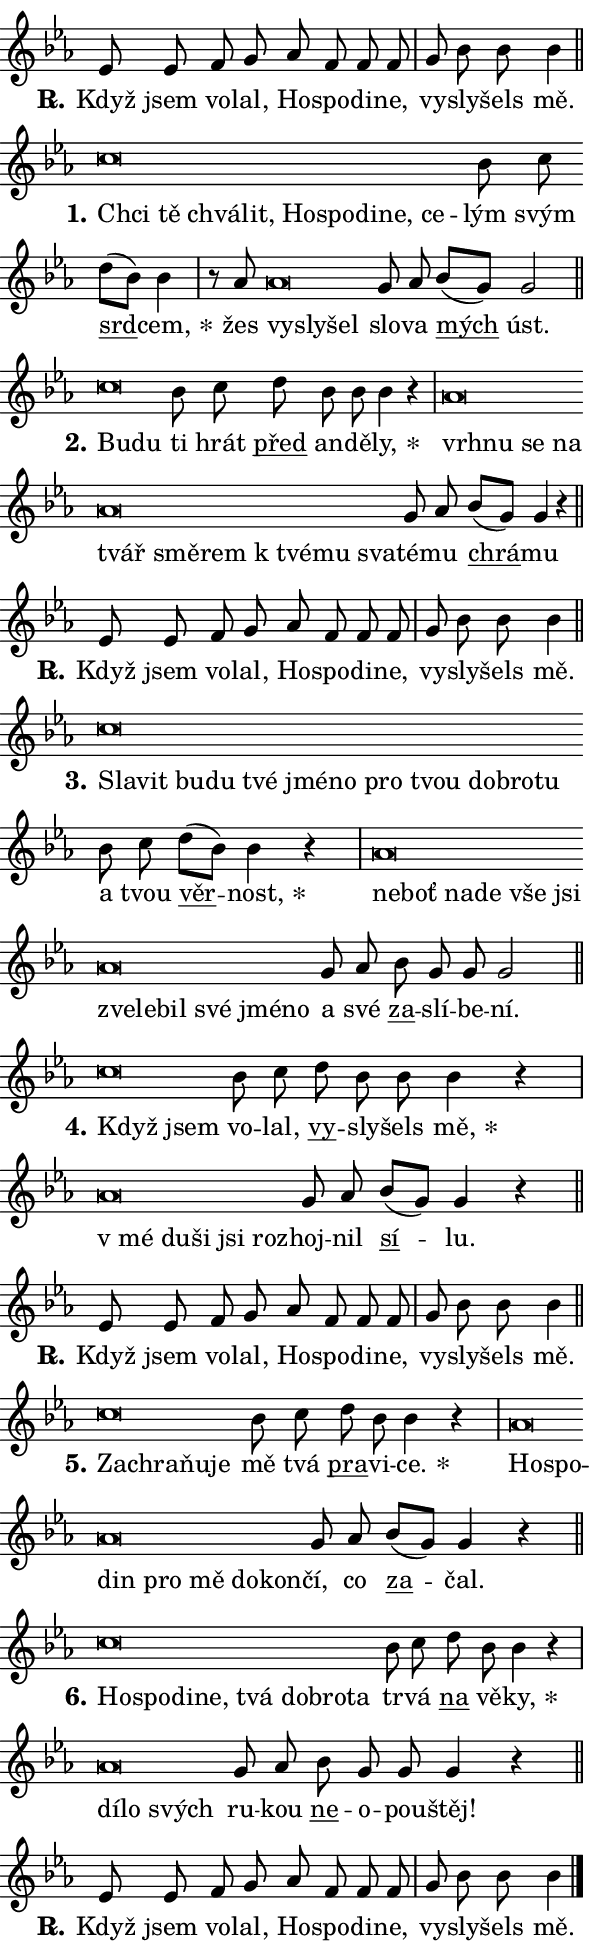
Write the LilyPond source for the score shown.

\version "2.24.0"
\header { tagline = "" }
\paper {
  indent = 0\cm
  top-margin = 0\cm
  right-margin = 0.13\cm % to fit lyric hyphens
  bottom-margin = 0\cm
  left-margin = 0\cm
  paper-width = 10\cm
  page-breaking = #ly:one-page-breaking
  system-system-spacing.basic-distance = #11
  score-system-spacing.basic-distance = #11
  ragged-last = ##f
}


%% Author: Thomas Morley
%% https://lists.gnu.org/archive/html/lilypond-user/2020-05/msg00002.html
#(define (line-position grob)
"Returns position of @var[grob} in current system:
   @code{'start}, if at first time-step
   @code{'end}, if at last time-step
   @code{'middle} otherwise
"
  (let* ((col (ly:item-get-column grob))
         (ln (ly:grob-object col 'left-neighbor))
         (rn (ly:grob-object col 'right-neighbor))
         (col-to-check-left (if (ly:grob? ln) ln col))
         (col-to-check-right (if (ly:grob? rn) rn col))
         (break-dir-left
           (and
             (ly:grob-property col-to-check-left 'non-musical #f)
             (ly:item-break-dir col-to-check-left)))
         (break-dir-right
           (and
             (ly:grob-property col-to-check-right 'non-musical #f)
             (ly:item-break-dir col-to-check-right))))
        (cond ((eqv? 1 break-dir-left) 'start)
              ((eqv? -1 break-dir-right) 'end)
              (else 'middle))))

#(define (tranparent-at-line-position vctor)
  (lambda (grob)
  "Relying on @code{line-position} select the relevant enry from @var{vctor}.
Used to determine transparency,"
    (case (line-position grob)
      ((end) (not (vector-ref vctor 0)))
      ((middle) (not (vector-ref vctor 1)))
      ((start) (not (vector-ref vctor 2))))))

noteHeadBreakVisibility =
#(define-music-function (break-visibility)(vector?)
"Makes @code{NoteHead}s transparent relying on @var{break-visibility}"
#{
  \override NoteHead.transparent =
    #(tranparent-at-line-position break-visibility)
#})

#(define delete-ledgers-for-transparent-note-heads
  (lambda (grob)
    "Reads whether a @code{NoteHead} is transparent.
If so this @code{NoteHead} is removed from @code{'note-heads} from
@var{grob}, which is supposed to be @code{LedgerLineSpanner}.
As a result ledgers are not printed for this @code{NoteHead}"
    (let* ((nhds-array (ly:grob-object grob 'note-heads))
           (nhds-list
             (if (ly:grob-array? nhds-array)
                 (ly:grob-array->list nhds-array)
                 '()))
           ;; Relies on the transparent-property being done before
           ;; Staff.LedgerLineSpanner.after-line-breaking is executed.
           ;; This is fragile ...
           (to-keep
             (remove
               (lambda (nhd)
                 (ly:grob-property nhd 'transparent #f))
               nhds-list)))
      ;; TODO find a better method to iterate over grob-arrays, similiar
      ;; to filter/remove etc for lists
      ;; For now rebuilt from scratch
      (set! (ly:grob-object grob 'note-heads)  '())
      (for-each
        (lambda (nhd)
          (ly:pointer-group-interface::add-grob grob 'note-heads nhd))
        to-keep))))

squashNotes = {
  \override NoteHead.X-extent = #'(-0.2 . 0.2)
  \override NoteHead.Y-extent = #'(-0.75 . 0)
  \override NoteHead.stencil =
    #(lambda (grob)
       (let ((pos (ly:grob-property grob 'staff-position)))
         (begin
           (if (< pos -7) (display "ERROR: Lower brevis then expected\n") (display ""))
           (if (<= pos -6) ly:text-interface::print ly:note-head::print))))
}
unSquashNotes = {
  \revert NoteHead.X-extent
  \revert NoteHead.Y-extent
  \revert NoteHead.stencil
}

hideNotes = \noteHeadBreakVisibility #begin-of-line-visible
unHideNotes = \noteHeadBreakVisibility #all-visible

% work-around for resetting accidentals
% https://lilypond.org/doc/v2.23/Documentation/notation/displaying-rhythms#unmetered-music
cadenzaMeasure = {
  \cadenzaOff
  \partial 1024 s1024
  \cadenzaOn
}

#(define-markup-command (accent layout props text) (markup?)
  "Underline accented syllable"
  (interpret-markup layout props
    #{\markup \override #'(offset . 4.3) \underline { #text }#}))

responsum = \markup \concat {
  "R" \hspace #-1.05 \path #0.1 #'((moveto 0 0.07) (lineto 0.9 0.8)) \hspace #0.05 "."
}

spaceSize = #0.6828661417322834 % exact space size for TeX Gyre Schola

\layout {
  \context {
    \Staff
    \remove "Time_signature_engraver"
    \override LedgerLineSpanner.after-line-breaking = #delete-ledgers-for-transparent-note-heads
  }
  \context {
    \Lyrics {
      \override LyricSpace.minimum-distance = \spaceSize
      \override LyricText.font-name = #"TeX Gyre Schola"
      \override LyricText.font-size = 1
      \override StanzaNumber.font-name = #"TeX Gyre Schola Bold"
      \override StanzaNumber.font-size = 1
    }
  }
  \context {
    \Score 
    \override NoteHead.text =
      #(lambda (grob) 
        (let ((pos (ly:grob-property grob 'staff-position)))
          #{\markup {
            \combine
              \halign #-0.55 \raise #(if (= pos -6) 0 0.5) \override #'(thickness . 2) \draw-line #'(3.2 . 0)
              \musicglyph "noteheads.sM1"
          }#}))
  }
}

% magnetic-lyrics.ily
%
%   written by
%     Jean Abou Samra <jean@abou-samra.fr>
%     Werner Lemberg <wl@gnu.org>
%
%   adapted by
%     Jiri Hon <jiri.hon@gmail.com>
%
% Version 2022-Apr-15

% https://www.mail-archive.com/lilypond-user@gnu.org/msg149350.html

#(define (Left_hyphen_pointer_engraver context)
   "Collect syllable-hyphen-syllable occurrences in lyrics and store
them in properties.  This engraver only looks to the left.  For
example, if the lyrics input is @code{foo -- bar}, it does the
following.

@itemize @bullet
@item
Set the @code{text} property of the @code{LyricHyphen} grob between
@q{foo} and @q{bar} to @code{foo}.

@item
Set the @code{left-hyphen} property of the @code{LyricText} grob with
text @q{foo} to the @code{LyricHyphen} grob between @q{foo} and
@q{bar}.
@end itemize

Use this auxiliary engraver in combination with the
@code{lyric-@/text::@/apply-@/magnetic-@/offset!} hook."
   (let ((hyphen #f)
         (text #f))
     (make-engraver
      (acknowledgers
       ((lyric-syllable-interface engraver grob source-engraver)
        (set! text grob)))
      (end-acknowledgers
       ((lyric-hyphen-interface engraver grob source-engraver)
        ;(when (not (grob::has-interface grob 'lyric-space-interface))
          (set! hyphen grob)));)
      ((stop-translation-timestep engraver)
       (when (and text hyphen)
         (ly:grob-set-object! text 'left-hyphen hyphen))
       (set! text #f)
       (set! hyphen #f)))))

#(define (lyric-text::apply-magnetic-offset! grob)
   "If the space between two syllables is less than the value in
property @code{LyricText@/.details@/.squash-threshold}, move the right
syllable to the left so that it gets concatenated with the left
syllable.

Use this function as a hook for
@code{LyricText@/.after-@/line-@/breaking} if the
@code{Left_@/hyphen_@/pointer_@/engraver} is active."
   (let ((hyphen (ly:grob-object grob 'left-hyphen #f)))
     (when hyphen
       (let ((left-text (ly:spanner-bound hyphen LEFT)))
         (when (grob::has-interface left-text 'lyric-syllable-interface)
           (let* ((common (ly:grob-common-refpoint grob left-text X))
                  (this-x-ext (ly:grob-extent grob common X))
                  (left-x-ext
                   (begin
                     ;; Trigger magnetism for left-text.
                     (ly:grob-property left-text 'after-line-breaking)
                     (ly:grob-extent left-text common X)))
                  ;; `delta` is the gap width between two syllables.
                  (delta (- (interval-start this-x-ext)
                            (interval-end left-x-ext)))
                  (details (ly:grob-property grob 'details))
                  (threshold (assoc-get 'squash-threshold details 0.2)))
             (when (< delta threshold)
               (let* (;; We have to manipulate the input text so that
                      ;; ligatures crossing syllable boundaries are not
                      ;; disabled.  For languages based on the Latin
                      ;; script this is essentially a beautification.
                      ;; However, for non-Western scripts it can be a
                      ;; necessity.
                      (lt (ly:grob-property left-text 'text))
                      (rt (ly:grob-property grob 'text))
                      (is-space (grob::has-interface hyphen 'lyric-space-interface))
                      (space (if is-space " " ""))
                      (extra-delta (if is-space spaceSize 0))
                      ;; Append new syllable.
                      (ltrt-space (if (and (string? lt) (string? rt))
                                (string-append lt space rt)
                                (make-concat-markup (list lt space rt))))
                      ;; Right-align `ltrt` to the right side.
                      (ltrt-space-markup (grob-interpret-markup
                               grob
                               (make-translate-markup
                                (cons (interval-length this-x-ext) 0)
                                (make-right-align-markup ltrt-space)))))
                 (begin
                   ;; Don't print `left-text`.
                   (ly:grob-set-property! left-text 'stencil #f)
                   ;; Set text and stencil (which holds all collected
                   ;; syllables so far) and shift it to the left.
                   (ly:grob-set-property! grob 'text ltrt-space)
                   (ly:grob-set-property! grob 'stencil ltrt-space-markup)
                   (ly:grob-translate-axis! grob (- (- delta extra-delta)) X))))))))))


#(define (lyric-hyphen::displace-bounds-first grob)
   ;; Make very sure this callback isn't triggered too early.
   (let ((left (ly:spanner-bound grob LEFT))
         (right (ly:spanner-bound grob RIGHT)))
     (ly:grob-property left 'after-line-breaking)
     (ly:grob-property right 'after-line-breaking)
     (ly:lyric-hyphen::print grob)))

squashThreshold = #0.4

\layout {
  \context {
    \Lyrics
    \consists #Left_hyphen_pointer_engraver
    \override LyricText.after-line-breaking =
      #lyric-text::apply-magnetic-offset!
    \override LyricHyphen.stencil = #lyric-hyphen::displace-bounds-first
    \override LyricText.details.squash-threshold = \squashThreshold
    \override LyricHyphen.minimum-distance = 0
    \override LyricHyphen.minimum-length = \squashThreshold
  }
}

squashText = \override LyricText.details.squash-threshold = 9999
unSquashText = \override LyricText.details.squash-threshold = \squashThreshold

leftText = \override LyricText.self-alignment-X = #LEFT
unLeftText = \revert LyricText.self-alignment-X

starOffset = #(lambda (grob) 
                (let ((x_offset (ly:self-alignment-interface::aligned-on-x-parent grob)))
                  (if (= x_offset 0) 0 (+ x_offset 1.2))))

star = #(define-music-function (syllable)(string?)
"Append star separator at the end of a syllable"
#{
  \once \override LyricText.X-offset = #starOffset
  \lyricmode { \markup {
    #syllable
    \override #'((font-name . "TeX Gyre Schola Bold")) \hspace #0.2 \lower #0.65 \larger "*"
  } }
#})

starAccent = #(define-music-function (syllable)(string?)
"Append star separator at the end of a syllable and make accent"
#{
  \once \override LyricText.X-offset = #starOffset
  \lyricmode { \markup {
    \accent #syllable
    \override #'((font-name . "TeX Gyre Schola Bold")) \hspace #0.2 \lower #0.65 \larger "*"
  } }
#})

breath = #(define-music-function (syllable)(string?)
"Append breathing indicator at the end of a syllable"
#{
  \lyricmode { \markup { #syllable "+" } }
#})

optionalBreath = #(define-music-function (syllable)(string?)
"Append optional breathing indicator at the end of a syllable"
#{
  \lyricmode { \markup { #syllable "(+)" } }
#})


\score {
    <<
        \new Voice = "melody" { \cadenzaOn \key es \major \relative { es'8 es f g \bar "" as f f f \cadenzaMeasure \bar "|" g bes bes bes4 \cadenzaMeasure \bar "||" \break } }
        \new Lyrics \lyricsto "melody" { \lyricmode { \set stanza = \responsum
Když jsem vo -- lal, Ho -- spo -- di -- ne, vy -- sly -- šels mě. } }
    >>
    \layout {}
}

\score {
    <<
        \new Voice = "melody" { \cadenzaOn \key es \major \relative { \squashNotes c''\breve*1/16 \hideNotes \breve*1/16 \bar "" \breve*1/16 \bar "" \breve*1/16 \bar "" \breve*1/16 \bar "" \breve*1/16 \bar "" \breve*1/16 \bar "" \breve*1/16 \breve*1/16 \bar "" \unHideNotes \unSquashNotes bes8 c \bar "" d[( bes)] bes4 \cadenzaMeasure \bar "|" r8 as \squashNotes as\breve*1/16 \hideNotes \breve*1/16 \breve*1/16 \bar "" \unHideNotes \unSquashNotes g8 as \bar "" bes[( g)] g2 \cadenzaMeasure \bar "||" \break } }
        \new Lyrics \lyricsto "melody" { \lyricmode { \set stanza = "1."
\leftText Chci \squashText tě chvá -- lit, Ho -- spo -- di -- ne, ce -- \unLeftText \unSquashText lým svým \markup \accent srd -- \star cem, žes \leftText vy -- \squashText sly -- šel \unLeftText \unSquashText slo -- va \markup \accent mých úst. } }
    >>
    \layout {}
}

\score {
    <<
        \new Voice = "melody" { \cadenzaOn \key es \major \relative { \squashNotes c''\breve*1/16 \hideNotes \breve*1/16 \bar "" \unHideNotes \unSquashNotes bes8 c \bar "" d bes bes bes4 r \cadenzaMeasure \bar "|" \squashNotes as\breve*1/16 \hideNotes \breve*1/16 \bar "" \breve*1/16 \bar "" \breve*1/16 \bar "" \breve*1/16 \bar "" \breve*1/16 \bar "" \breve*1/16 \bar "" \breve*1/16 \bar "" \breve*1/16 \breve*1/16 \bar "" \unHideNotes \unSquashNotes g8 as \bar "" bes[( g)] g4 r \cadenzaMeasure \bar "||" \break } }
        \new Lyrics \lyricsto "melody" { \lyricmode { \set stanza = "2."
\leftText Bu -- \squashText du \unLeftText \unSquashText ti hrát \markup \accent před an -- dě -- \star ly, \leftText vrh -- \squashText nu se na tvář smě -- rem "k tvé" -- mu sva -- \unLeftText \unSquashText té -- mu \markup \accent chrá -- mu } }
    >>
    \layout {}
}

\score {
    <<
        \new Voice = "melody" { \cadenzaOn \key es \major \relative { es'8 es f g \bar "" as f f f \cadenzaMeasure \bar "|" g bes bes bes4 \cadenzaMeasure \bar "||" \break } }
        \new Lyrics \lyricsto "melody" { \lyricmode { \set stanza = \responsum
Když jsem vo -- lal, Ho -- spo -- di -- ne, vy -- sly -- šels mě. } }
    >>
    \layout {}
}

\score {
    <<
        \new Voice = "melody" { \cadenzaOn \key es \major \relative { \squashNotes c''\breve*1/16 \hideNotes \breve*1/16 \bar "" \breve*1/16 \bar "" \breve*1/16 \bar "" \breve*1/16 \bar "" \breve*1/16 \bar "" \breve*1/16 \bar "" \breve*1/16 \bar "" \breve*1/16 \bar "" \breve*1/16 \bar "" \breve*1/16 \breve*1/16 \bar "" \unHideNotes \unSquashNotes bes8 c \bar "" d[( bes)] bes4 r \cadenzaMeasure \bar "|" \squashNotes as\breve*1/16 \hideNotes \breve*1/16 \bar "" \breve*1/16 \bar "" \breve*1/16 \bar "" \breve*1/16 \bar "" \breve*1/16 \bar "" \breve*1/16 \bar "" \breve*1/16 \bar "" \breve*1/16 \bar "" \breve*1/16 \bar "" \breve*1/16 \breve*1/16 \bar "" \unHideNotes \unSquashNotes g8 as \bar "" bes g g g2 \cadenzaMeasure \bar "||" \break } }
        \new Lyrics \lyricsto "melody" { \lyricmode { \set stanza = "3."
\leftText Sla -- \squashText vit bu -- du tvé jmé -- no pro tvou dob -- ro -- tu \unLeftText \unSquashText a tvou \markup \accent věr -- \star nost, \leftText ne -- \squashText boť na -- de vše jsi zve -- le -- bil své jmé -- no \unLeftText \unSquashText a své \markup \accent za -- slí -- be -- ní. } }
    >>
    \layout {}
}

\score {
    <<
        \new Voice = "melody" { \cadenzaOn \key es \major \relative { \squashNotes c''\breve*1/16 \hideNotes \breve*1/16 \bar "" \unHideNotes \unSquashNotes bes8 c \bar "" d bes bes bes4 r \cadenzaMeasure \bar "|" \squashNotes as\breve*1/16 \hideNotes \breve*1/16 \bar "" \breve*1/16 \bar "" \breve*1/16 \breve*1/16 \bar "" \unHideNotes \unSquashNotes g8 as \bar "" bes[( g)] g4 r \cadenzaMeasure \bar "||" \break } }
        \new Lyrics \lyricsto "melody" { \lyricmode { \set stanza = "4."
\leftText Když \squashText jsem \unLeftText \unSquashText vo -- lal, \markup \accent vy -- sly -- šels \star mě, \leftText "v mé" \squashText du -- ši jsi roz -- \unLeftText \unSquashText hoj -- nil \markup \accent sí -- lu. } }
    >>
    \layout {}
}

\score {
    <<
        \new Voice = "melody" { \cadenzaOn \key es \major \relative { es'8 es f g \bar "" as f f f \cadenzaMeasure \bar "|" g bes bes bes4 \cadenzaMeasure \bar "||" \break } }
        \new Lyrics \lyricsto "melody" { \lyricmode { \set stanza = \responsum
Když jsem vo -- lal, Ho -- spo -- di -- ne, vy -- sly -- šels mě. } }
    >>
    \layout {}
}

\score {
    <<
        \new Voice = "melody" { \cadenzaOn \key es \major \relative { \squashNotes c''\breve*1/16 \hideNotes \breve*1/16 \bar "" \breve*1/16 \breve*1/16 \bar "" \unHideNotes \unSquashNotes bes8 c \bar "" d bes bes4 r \cadenzaMeasure \bar "|" \squashNotes as\breve*1/16 \hideNotes \breve*1/16 \bar "" \breve*1/16 \bar "" \breve*1/16 \bar "" \breve*1/16 \bar "" \breve*1/16 \breve*1/16 \bar "" \unHideNotes \unSquashNotes g8 as \bar "" bes[( g)] g4 r \cadenzaMeasure \bar "||" \break } }
        \new Lyrics \lyricsto "melody" { \lyricmode { \set stanza = "5."
\leftText Za -- \squashText chra -- ňu -- je \unLeftText \unSquashText mě tvá \markup \accent pra -- vi -- \star ce. \leftText Ho -- \squashText spo -- din pro mě do -- kon -- \unLeftText \unSquashText čí, co \markup \accent za -- čal. } }
    >>
    \layout {}
}

\score {
    <<
        \new Voice = "melody" { \cadenzaOn \key es \major \relative { \squashNotes c''\breve*1/16 \hideNotes \breve*1/16 \bar "" \breve*1/16 \bar "" \breve*1/16 \bar "" \breve*1/16 \bar "" \breve*1/16 \bar "" \breve*1/16 \breve*1/16 \bar "" \unHideNotes \unSquashNotes bes8 c \bar "" d bes bes4 r \cadenzaMeasure \bar "|" \squashNotes as\breve*1/16 \hideNotes \breve*1/16 \breve*1/16 \bar "" \unHideNotes \unSquashNotes g8 as \bar "" bes g g g4 r \cadenzaMeasure \bar "||" \break } }
        \new Lyrics \lyricsto "melody" { \lyricmode { \set stanza = "6."
\leftText Ho -- \squashText spo -- di -- ne, tvá dob -- ro -- ta \unLeftText \unSquashText tr -- vá \markup \accent na vě -- \star ky, \leftText dí -- \squashText lo svých \unLeftText \unSquashText ru -- kou \markup \accent ne -- o -- pou -- štěj! } }
    >>
    \layout {}
}

\score {
    <<
        \new Voice = "melody" { \cadenzaOn \key es \major \relative { es'8 es f g \bar "" as f f f \cadenzaMeasure \bar "|" g bes bes bes4 \cadenzaMeasure \bar "||" \break } \bar "|." }
        \new Lyrics \lyricsto "melody" { \lyricmode { \set stanza = \responsum
Když jsem vo -- lal, Ho -- spo -- di -- ne, vy -- sly -- šels mě. } }
    >>
    \layout {}
}
